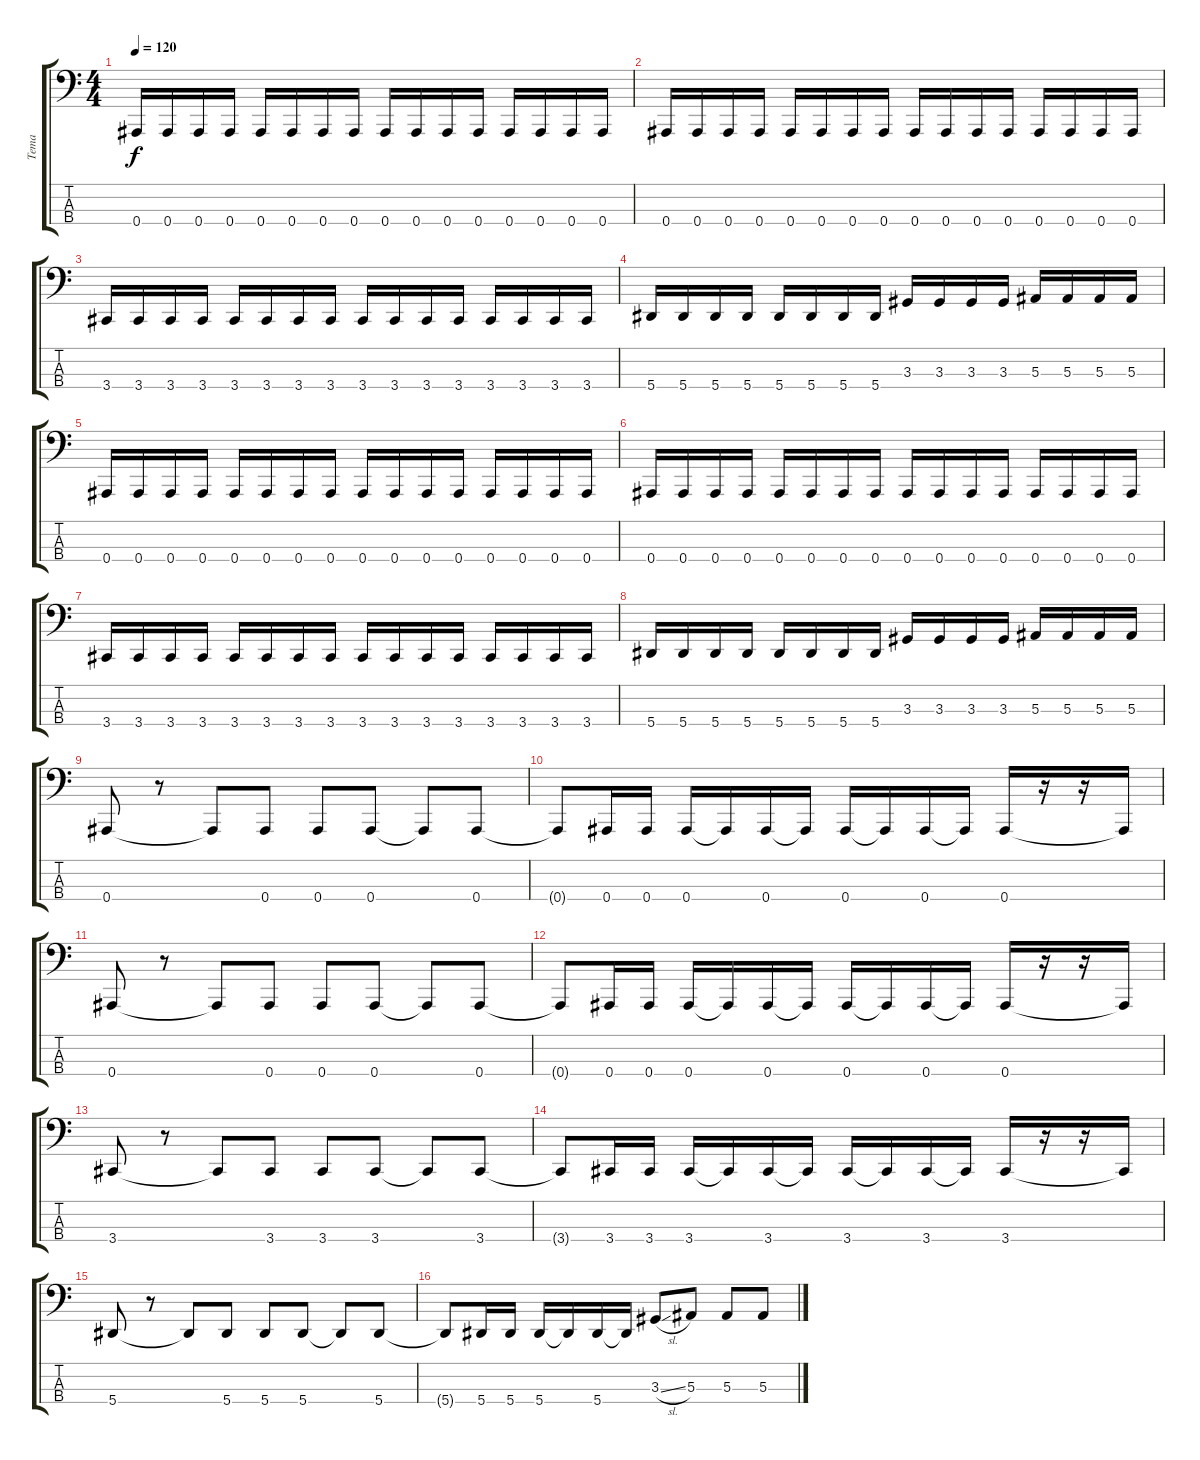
\track ("Tema" "Tema") {instrument electricbassfinger}
\staff {score tabs}
\tuning (Eb2 Bb1 F1 Bb0) {hide}
\ts (4 4)
\tempo 120
\clef f4
\ks c
0.4.16{dy f} 0.4.16 0.4.16 0.4.16 0.4.16 0.4.16 0.4.16 0.4.16 0.4.16 0.4.16 0.4.16 0.4.16 0.4.16 0.4.16 0.4.16 0.4.16 |
0.4.16 0.4.16 0.4.16 0.4.16 0.4.16 0.4.16 0.4.16 0.4.16 0.4.16 0.4.16 0.4.16 0.4.16 0.4.16 0.4.16 0.4.16 0.4.16 |
3.4.16 3.4.16 3.4.16 3.4.16 3.4.16 3.4.16 3.4.16 3.4.16 3.4.16 3.4.16 3.4.16 3.4.16 3.4.16 3.4.16 3.4.16 3.4.16 |
5.4.16 5.4.16 5.4.16 5.4.16 5.4.16 5.4.16 5.4.16 5.4.16 3.3.16 3.3.16 3.3.16 3.3.16 5.3.16 5.3.16 5.3.16 5.3.16 |
0.4.16 0.4.16 0.4.16 0.4.16 0.4.16 0.4.16 0.4.16 0.4.16 0.4.16 0.4.16 0.4.16 0.4.16 0.4.16 0.4.16 0.4.16 0.4.16 |
0.4.16 0.4.16 0.4.16 0.4.16 0.4.16 0.4.16 0.4.16 0.4.16 0.4.16 0.4.16 0.4.16 0.4.16 0.4.16 0.4.16 0.4.16 0.4.16 |
3.4.16 3.4.16 3.4.16 3.4.16 3.4.16 3.4.16 3.4.16 3.4.16 3.4.16 3.4.16 3.4.16 3.4.16 3.4.16 3.4.16 3.4.16 3.4.16 |
5.4.16 5.4.16 5.4.16 5.4.16 5.4.16 5.4.16 5.4.16 5.4.16 3.3.16 3.3.16 3.3.16 3.3.16 5.3.16 5.3.16 5.3.16 5.3.16 |
0.4.8 r.8 0.4{t}.8 0.4.8 0.4.8 0.4.8 0.4{t}.8 0.4.8 |
0.4{t}.8 0.4.16 0.4.16 0.4.16 0.4{t}.16 0.4.16 0.4{t}.16 0.4.16 0.4{t}.16 0.4.16 0.4{t}.16 0.4.16 r.16 r.16 0.4{t}.16 |
0.4.8 r.8 0.4{t}.8 0.4.8 0.4.8 0.4.8 0.4{t}.8 0.4.8 |
0.4{t}.8 0.4.16 0.4.16 0.4.16 0.4{t}.16 0.4.16 0.4{t}.16 0.4.16 0.4{t}.16 0.4.16 0.4{t}.16 0.4.16 r.16 r.16 0.4{t}.16 |
3.4.8 r.8 3.4{t}.8 3.4.8 3.4.8 3.4.8 3.4{t}.8 3.4.8 |
3.4{t}.8 3.4.16 3.4.16 3.4.16 3.4{t}.16 3.4.16 3.4{t}.16 3.4.16 3.4{t}.16 3.4.16 3.4{t}.16 3.4.16 r.16 r.16 3.4{t}.16 |
5.4.8 r.8 5.4{t}.8 5.4.8 5.4.8 5.4.8 5.4{t}.8 5.4.8 |
5.4{t}.8 5.4.16 5.4.16 5.4.16 5.4{t}.16 5.4.16 5.4{t}.16 3.3{sl}.8 5.3.8 5.3.8 5.3.8
